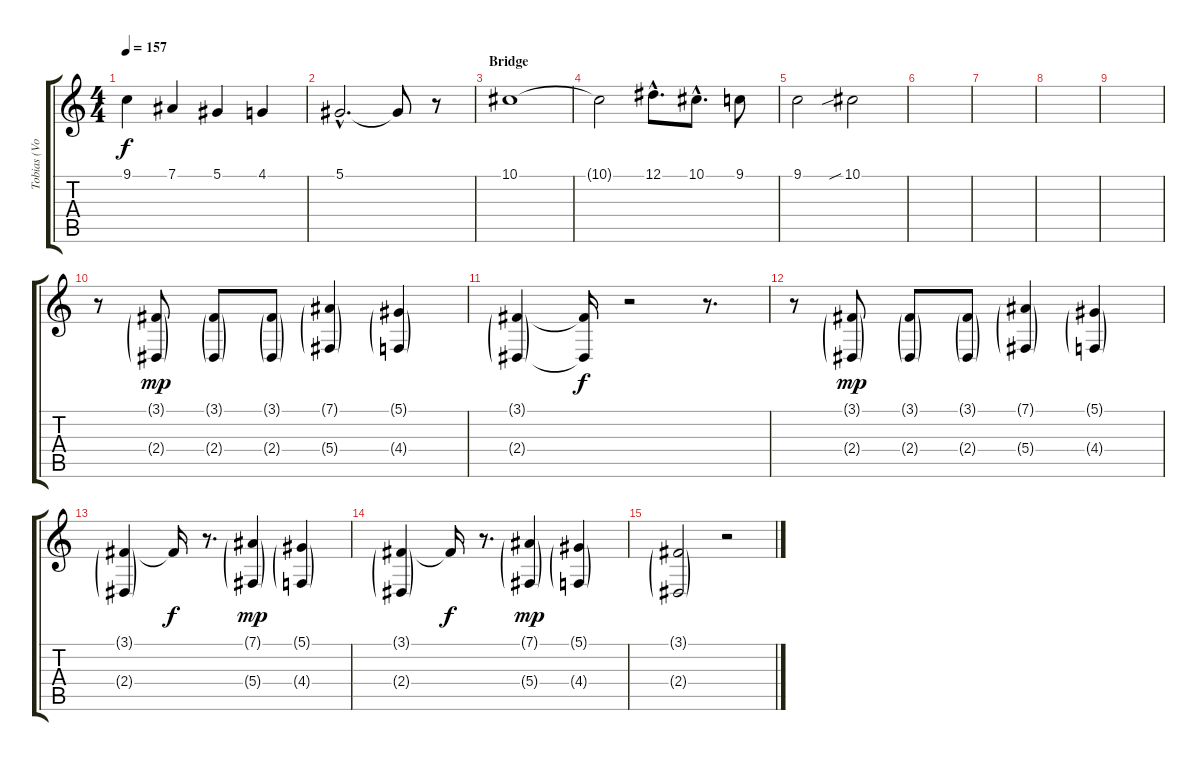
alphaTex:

\track ("Tobias (Voice II)" "Tobias (Vo") {instrument lead2sawtooth}
\staff {score tabs}
\tuning (Eb4 Bb3 Gb3 Db3 Ab2 Eb2) {hide}
\ts (4 4)
\tempo 157
\clef g2
\ks c
9.1.4{dy f} 7.1.4 5.1.4 4.1.4 |
5.1{hac}.2{d} 5.1{t}.8 r.8 |
\section ("" "Bridge")
10.1.1 |
10.1{t}.2 12.1{hac}.8{d} 10.1{hac}.8{d} 9.1.8 |
9.1.2 10.1{sib}.2 |
|
|
|
|
r.8 (3.1{g} 2.4{g}).8{dy mp} (3.1{g} 2.4{g}).8 (3.1{g} 2.4{g}).8 (7.1{g} 5.4{g}).4 (5.1{g} 4.4{g}).4 |
(3.1{g} 2.4{g}).4 (3.1{t} 2.4{t}).16{dy f} r.2 r.8{d} |
r.8 (3.1{g} 2.4{g}).8{dy mp} (3.1{g} 2.4{g}).8 (3.1{g} 2.4{g}).8 (7.1{g} 5.4{g}).4 (5.1{g} 4.4{g}).4 |
(3.1{g} 2.4{g}).4 3.1{t}.16{dy f} r.8{d} (7.1{g} 5.4{g}).4{dy mp} (5.1{g} 4.4{g}).4 |
(3.1{g} 2.4{g}).4 3.1{t}.16{dy f} r.8{d} (7.1{g} 5.4{g}).4{dy mp} (5.1{g} 4.4{g}).4 |
(3.1{g} 2.4{g}).2 r.2
